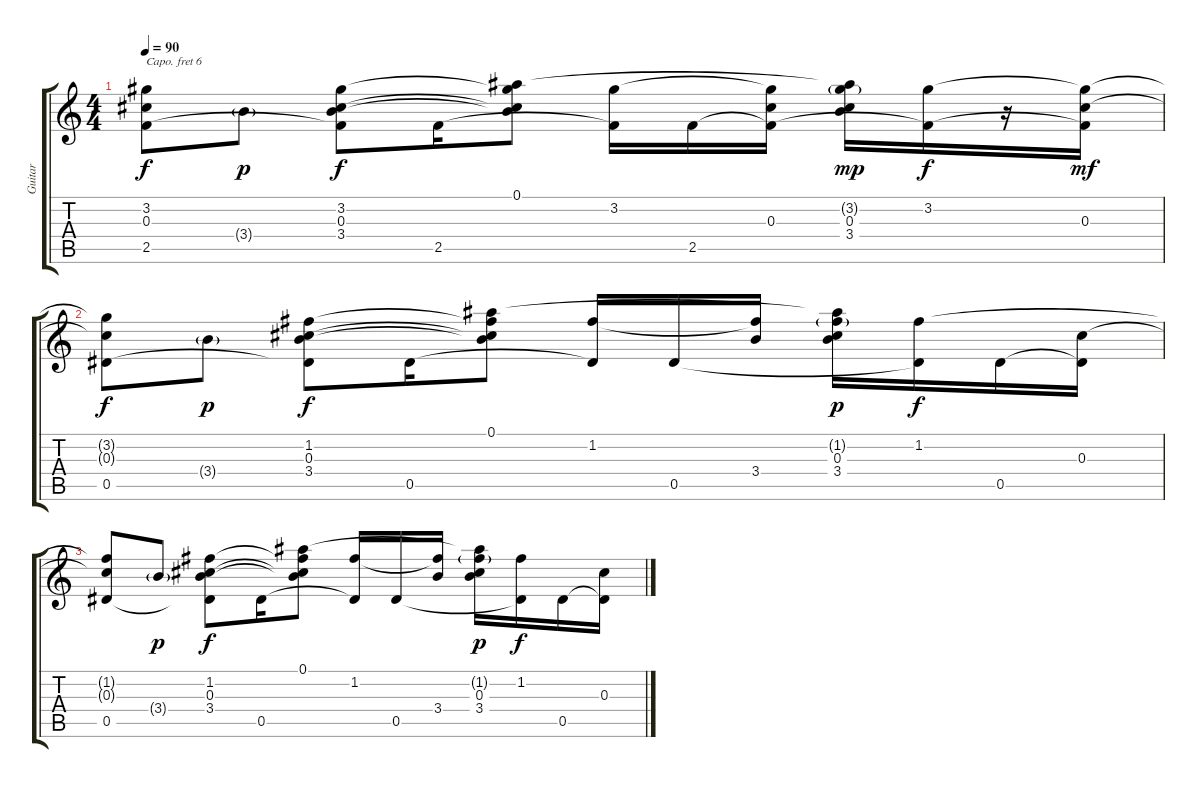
\track ("Guitar" "Guitar") {instrument acousticguitarnylon}
\staff {score tabs}
\capo 6
\tuning (E4 B3 G3 D3 A2 E2) {hide}
\ts (4 4)
\tempo 90
\clef g2
\ks c
(3.2{t} 0.3{t} 2.5).8{dy f} 3.4{g}.8{dy p} (3.2 0.3 3.4 2.5{t}).8{dy f} 2.5.16 (0.1 3.2{t} 0.3{t} 3.4{t}).8 (3.2 2.5{t}).16 2.5.16 (3.2{t} 0.3 2.5{t}).16 (0.1{t} 3.2{g} 0.3 3.4).16{dy mp} (3.2 2.5{t}).16{dy f} r.16 (3.2{t} 0.3 2.5{t}).16{dy mf} |
(3.2{t} 0.3{t} 0.5).8{dy f volume 0} 3.4{g}.8{dy p} (1.2 0.3 3.4 0.5{t}).8{dy f} 0.5.16 (0.1 1.2{t} 0.3{t} 3.4{t}).8 (1.2 0.5{t}).16 0.5.16 (1.2{t} 3.4).16 (0.1{t} 1.2{g} 0.3 3.4).16{dy p} (1.2 0.5{t}).16{dy f} 0.5.16 (0.3 0.5{t}).16 |
(1.2{t} 0.3{t} 0.5).8 3.4{g}.8{dy p} (1.2 0.3 3.4 0.5{t}).8{dy f} 0.5.16 (0.1 1.2{t} 0.3{t} 3.4{t}).8 (1.2 0.5{t}).16 0.5.16 (1.2{t} 3.4).16 (0.1{t} 1.2{g} 0.3 3.4).16{dy p} (1.2 0.5{t}).16{dy f} 0.5.16 (0.3 0.5{t}).16
